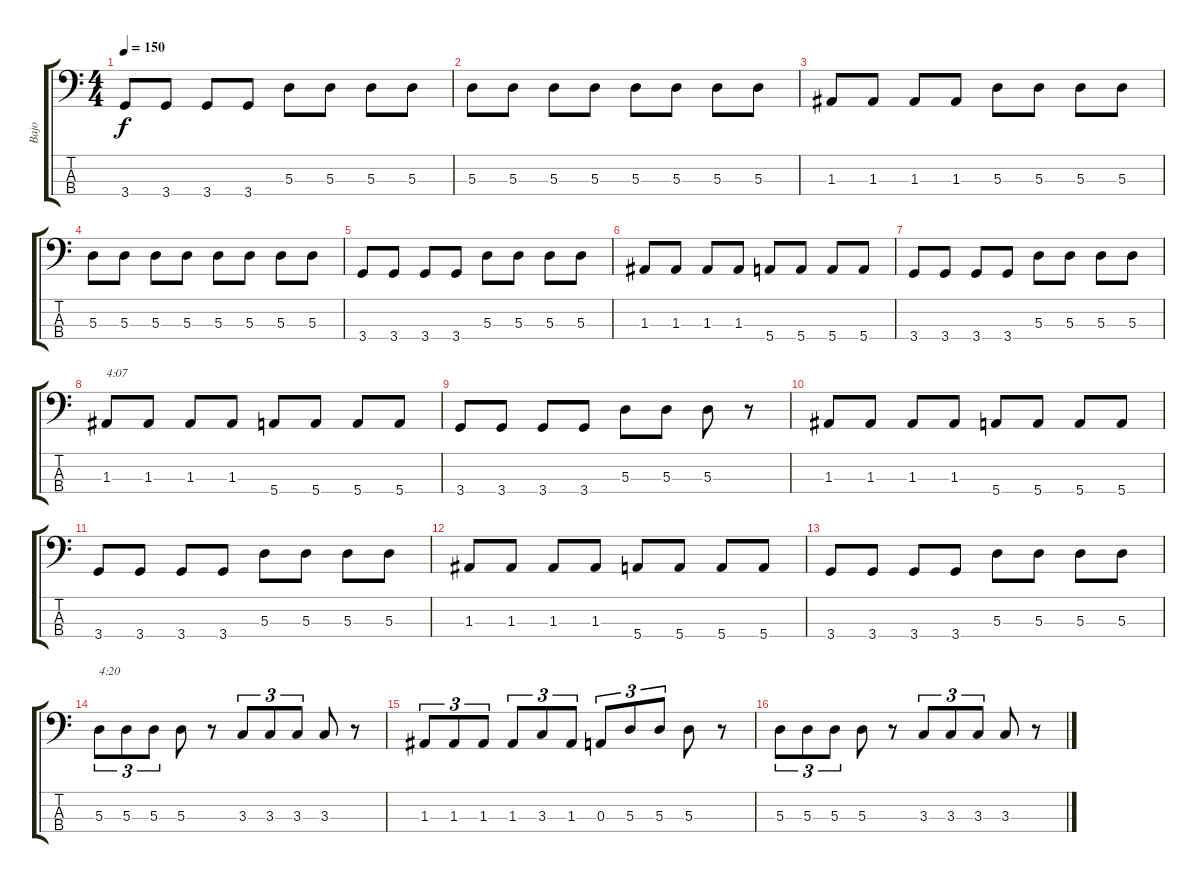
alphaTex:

\track ("Bajo" "Bajo") {instrument electricbassfinger}
\staff {score tabs}
\tuning (G2 D2 A1 E1) {hide}
\ts (4 4)
\tempo 150
\clef f4
\ks c
3.4.8{dy f} 3.4.8 3.4.8 3.4.8 5.3.8 5.3.8 5.3.8 5.3.8 |
5.3.8 5.3.8 5.3.8 5.3.8 5.3.8 5.3.8 5.3.8 5.3.8 |
1.3.8 1.3.8 1.3.8 1.3.8 5.3.8 5.3.8 5.3.8 5.3.8 |
5.3.8 5.3.8 5.3.8 5.3.8 5.3.8 5.3.8 5.3.8 5.3.8 |
3.4.8 3.4.8 3.4.8 3.4.8 5.3.8 5.3.8 5.3.8 5.3.8 |
1.3.8 1.3.8 1.3.8 1.3.8 5.4.8 5.4.8 5.4.8 5.4.8 |
3.4.8 3.4.8 3.4.8 3.4.8 5.3.8 5.3.8 5.3.8 5.3.8 |
1.3.8{txt "4:07"} 1.3.8 1.3.8 1.3.8 5.4.8 5.4.8 5.4.8 5.4.8 |
3.4.8 3.4.8 3.4.8 3.4.8 5.3.8 5.3.8 5.3.8 r.8 |
1.3.8 1.3.8 1.3.8 1.3.8 5.4.8 5.4.8 5.4.8 5.4.8 |
3.4.8 3.4.8 3.4.8 3.4.8 5.3.8 5.3.8 5.3.8 5.3.8 |
1.3.8 1.3.8 1.3.8 1.3.8 5.4.8 5.4.8 5.4.8 5.4.8 |
3.4.8 3.4.8 3.4.8 3.4.8 5.3.8 5.3.8 5.3.8 5.3.8 |
5.3.8{tu (3 2) txt "4:20"} 5.3.8{tu (3 2)} 5.3.8{tu (3 2)} 5.3.8 r.8 3.3.8{tu (3 2)} 3.3.8{tu (3 2)} 3.3.8{tu (3 2)} 3.3.8 r.8 |
1.3.8{tu (3 2)} 1.3.8{tu (3 2)} 1.3.8{tu (3 2)} 1.3.8{tu (3 2)} 3.3.8{tu (3 2)} 1.3.8{tu (3 2)} 0.3.8{tu (3 2)} 5.3.8{tu (3 2)} 5.3.8{tu (3 2)} 5.3.8 r.8 |
5.3.8{tu (3 2)} 5.3.8{tu (3 2)} 5.3.8{tu (3 2)} 5.3.8 r.8 3.3.8{tu (3 2)} 3.3.8{tu (3 2)} 3.3.8{tu (3 2)} 3.3.8 r.8
